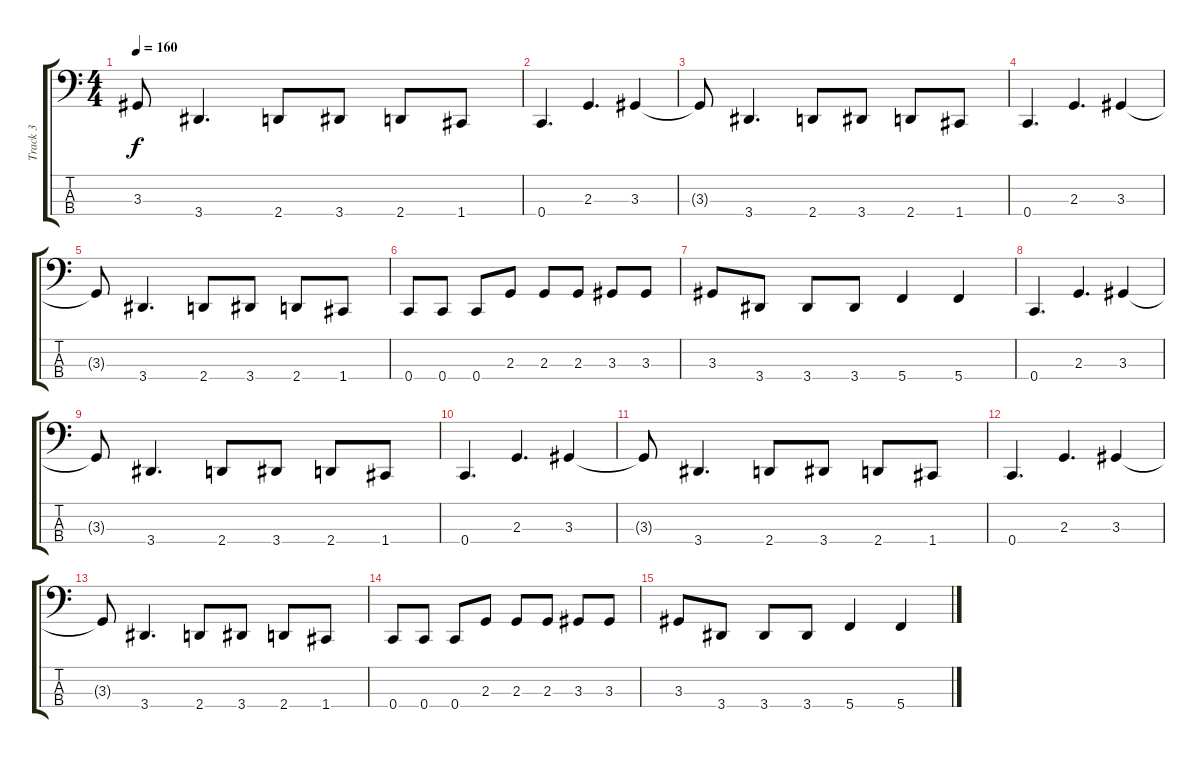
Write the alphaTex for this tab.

\track ("Track 3" "Track 3") {instrument electricbassfinger}
\staff {score tabs}
\tuning (Eb2 Bb1 F1 C1) {hide}
\ts (4 4)
\tempo 160
\clef f4
\ks c
3.3{t}.8{dy f} 3.4.4{d} 2.4.8 3.4.8 2.4.8 1.4.8 |
0.4.4{d} 2.3.4{d} 3.3.4 |
3.3{t}.8 3.4.4{d} 2.4.8 3.4.8 2.4.8 1.4.8 |
0.4.4{d} 2.3.4{d} 3.3.4 |
3.3{t}.8 3.4.4{d} 2.4.8 3.4.8 2.4.8 1.4.8 |
0.4.8 0.4.8 0.4.8 2.3.8 2.3.8 2.3.8 3.3.8 3.3.8 |
3.3.8 3.4.8 3.4.8 3.4.8 5.4.4 5.4.4 |
0.4.4{d} 2.3.4{d} 3.3.4 |
3.3{t}.8 3.4.4{d} 2.4.8 3.4.8 2.4.8 1.4.8 |
0.4.4{d} 2.3.4{d} 3.3.4 |
3.3{t}.8 3.4.4{d} 2.4.8 3.4.8 2.4.8 1.4.8 |
0.4.4{d} 2.3.4{d} 3.3.4 |
3.3{t}.8 3.4.4{d} 2.4.8 3.4.8 2.4.8 1.4.8 |
0.4.8 0.4.8 0.4.8 2.3.8 2.3.8 2.3.8 3.3.8 3.3.8 |
3.3.8 3.4.8 3.4.8 3.4.8 5.4.4 5.4.4
